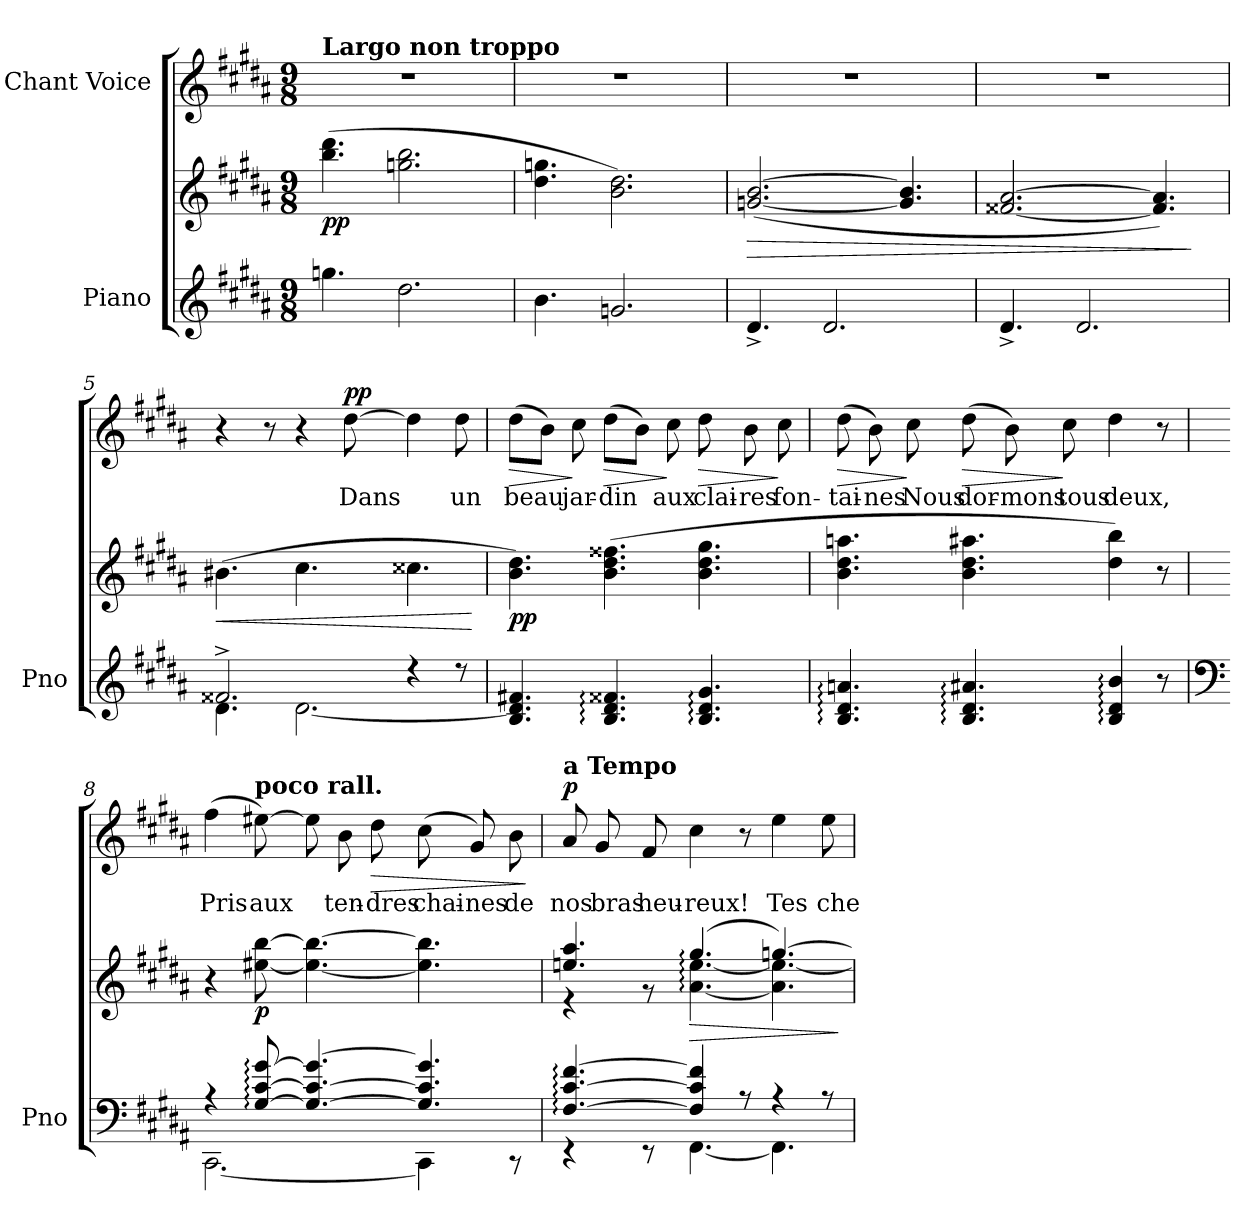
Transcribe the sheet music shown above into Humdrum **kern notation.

**kern	**kern	**dynam	**kern	**text	**dynam
*part2	*part2	*part2	*part1	*part1	*part1
*staff3	*staff2	*staff2/3	*staff1	*staff1	*staff1
*I"Piano	*	*	*I"Chant Voice	*	*
*I'Pno	*	*	*	*	*
*clefG2	*clefG2	*	*clefG2	*	*
*k[f#c#g#d#a#]	*k[f#c#g#d#a#]	*	*k[f#c#g#d#a#]	*	*
*M9/8	*M9/8	*	*M9/8	*	*
*MM50	*MM50	*	*MM50	*	*
=1	=1	=1	=1	=1	=1
!	!	!	!LO:TX:a:B:t=Largo non troppo	!	!
!	!	!LO:DY:b	!	!	!
4.ggn\	(>4.bb\ 4.ddd#\	pp	8%9r	.	.
2.dd#\	2.ggn\ 2.bb\	.	.	.	.
=2	=2	=2	=2	=2	=2
4.b\	4.dd#\ 4.ggn\	.	8%9r	.	.
2.gn/	2.b\ 2.dd#\)	.	.	.	.
=3	=3	=3	=3	=3	=3
!	!	!LO:HP:b	!	!	!
4.d#^/	(>[2.gn/ [2.b/	>	8%9r	.	.
2.d#/	.	.	.	.	.
.	4.g/] 4.b/]	.	.	.	.
=4	=4	=4	=4	=4	=4
4.d#^/	[2.f##X/ [2.a#/	.	8%9r	.	.
2.d#/	.	.	.	.	.
.	4.f##/] 4.a#/])	.	.	.	.
.	.	]	.	.	.
=5	=5	=5	=5	=5	=5
*^	*	*	*	*	*
!	!	!	!LO:HP:b	!	!	!
2.f##X^/	4.d#\	(>4.b#X\	<	4r	.	.
.	.	.	.	8r	.	.
.	[2.d#\	4.cc#\	.	4r	.	.
!	!	!	!	!	!LO:LY:b	!LO:DY:a
.	.	.	.	[8dd#\	Dans	pp
4r	.	4.cc##X\	.	4dd#\]	.	.
!	!	!	!	!	!LO:LY:b	!
8r	.	.	.	8dd#\	un	.
*v	*v	*	*	*	*	*
.	.	[	.	.	.
!!LO:LB:g=z
=6	=6	=6	=6	=6	=6
!	!	!LO:DY:b	!	!LO:LY:b	!LO:HP:b
4.B/ 4.d#/] 4.f#X/	4.b\ 4.dd#\)	pp	(>8dd#\L	beau	>
.	.	.	8b\J)	.	.
!	!	!	!	!LO:LY:b	!
.	.	.	8cc#\	jar-	]
!	!	!	!	!LO:LY:b	!LO:HP:b
4.B/: 4.d#/: 4.f##X/:	(>4.b\ 4.dd#\ 4.ff##X\	.	(>8dd#\L	-din	>
.	.	.	8b\J)	.	.
!	!	!	!	!LO:LY:b	!
.	.	.	8cc#\	aux	]
!	!	!	!	!LO:LY:b	!LO:HP:b
4.B/: 4.d#/: 4.g#/:	4.b\ 4.dd#\ 4.gg#\	.	8dd#\	clai-	>
!	!	!	!	!LO:LY:b	!
.	.	.	8b\	-res	.
!	!	!	!	!LO:LY:b	!
.	.	.	8cc#\	fon-	]
=7	=7	=7	=7	=7	=7
!	!	!	!	!LO:LY:b	!LO:HP:b
4.B/: 4.d#/: 4.an/:	4.b\ 4.dd#\ 4.aan\	.	(>8dd#\	-tai-	>
!	!	!	!	!LO:LY:b	!
.	.	.	8b\)	-nes	.
!	!	!	!	!LO:LY:b	!
.	.	.	8cc#\	Nous	]
!	!	!	!	!LO:LY:b	!LO:HP:b
4.B/: 4.d#/: 4.a#X/:	4.b\ 4.dd#\ 4.aa#X\	.	(>8dd#\	dor-	>
!	!	!	!	!LO:LY:b	!
.	.	.	8b\)	-mons	.
!	!	!	!	!LO:LY:b	!
.	.	.	8cc#\	tous	]
!	!	!	!	!LO:LY:b	!
4B/: 4d#/: 4b/:	4dd#\ 4bb\)	.	4dd#\	deux,	.
8r	8r	.	8r	.	.
!!LO:LB:g=z
=8	=8	=8	=8	=8	=8
*clefF4	*	*	*	*	*
*^	*	*	*	*	*
!	!	!	!	!	!LO:LY:b	!LO:DY:a
!	!	!	!	!	!	!LO:DY:n=1:a
4r	[2.CC#\	4r	.	(>4ff#\	Pris	other-dynamics f
!	!	!	!	!LO:TX:a:B:t=poco rall.	!	!
!	!	!	!LO:DY:b	!	!LO:LY:b	!
[8G#/: [8c#/: [8g#/:	.	[8ee#X\ [8bb\	p	[8ee#X\)	aux	.
4.G#/_ 4.c#/_ 4.g#/_	.	4.ee#\_ 4.bb\_	.	8ee#\]	.	.
*	*	*	*	*MM45	*	*
!	!	!	!	!	!LO:LY:b	!
.	.	.	.	8b\	ten-	.
!	!	!	!	!	!LO:LY:b	!LO:HP:b
.	.	.	.	8dd#\	-dres	>
*	*	*	*	*MM43	*	*
!	!	!	!	!	!LO:LY:b	!
4.G#/] 4.c#/] 4.g#/]	4CC#\]	4.ee#\] 4.bb\]	.	(>8cc#\	chai-	.
!	!	!	!	!	!LO:LY:b	!
.	.	.	.	8g#/)	-nes	.
!	!	!	!	!	!LO:LY:b	!
.	8r	.	.	8b\	de	.
*v	*v	*	*	*	*	*
.	.	.	.	.	]
=9	=9	=9	=9	=9	=9
*^	*^	*	*	*	*
!	!	!	!	!	!LO:TX:a:B:t=a Tempo	!	!
!	!	!	!	!	!	!LO:LY:b	!LO:DY:a
[4.F#/: [4.c#/: [4.f#/:	4r	4.een/ 4.aa#/	4r	.	8a#/	nos	p
!	!	!	!	!	!	!LO:LY:b	!
.	.	.	.	.	8g#/	bras	.
!	!	!	!	!	!	!LO:LY:b	!
.	8r	.	8r	.	8f#/	heu-	.
!	!	!	!	!LO:HP:b	!	!LO:LY:b	!
4F#/] 4c#/] 4f#/]	[4.FF#\	(>4.gg#:/	[4.a#\: [4.ee\:	>	4cc#\	-reux!	.
8r	.	.	.	.	8r	.	.
!	!	!	!	!	!	!LO:LY:b	!
4r	4.FF#\]	[4.ggn/)	4.a#\] 4.ee\_	.	4ee\	Tes	.
!	!	!	!	!	!	!LO:LY:b	!
8r	.	.	.	.	8ee\	che-	.
*v	*v	*	*	*	*	*	*
*	*v	*v	*	*	*	*
.	.	]	.	.	.
=	=	=	=	=	=
*-	*-	*-	*-	*-	*-
